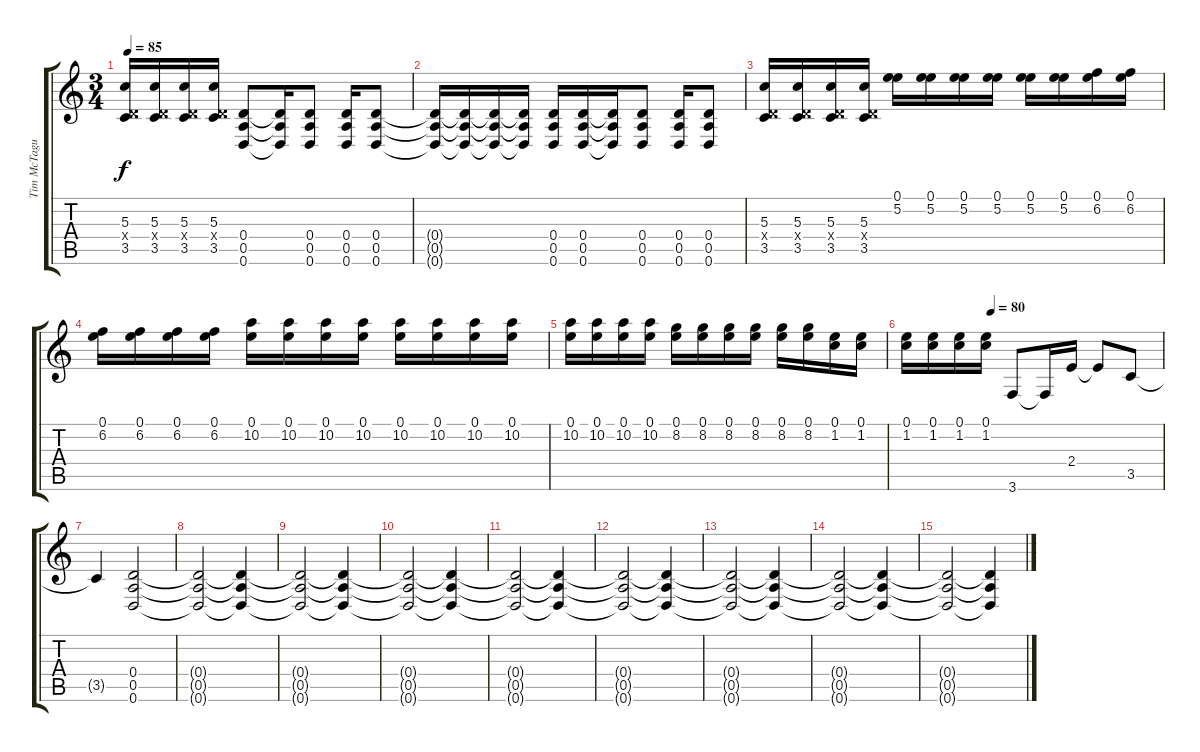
\track ("Tim McTague" "Tim McTagu") {instrument distortionguitar}
\staff {score tabs}
\tuning (E4 B3 G3 D3 A2 D2) {hide}
\ts (3 4)
\tempo 85
\clef g2
\ks c
(5.3 0.4{x} 3.5).16{dy f} (5.3 0.4{x} 3.5).16 (5.3 0.4{x} 3.5).16 (5.3 0.4{x} 3.5).16 (0.4 0.5 0.6).8 (0.4{t} 0.5{t} 0.6{t}).16 (0.4 0.5 0.6).8 (0.4 0.5 0.6).16 (0.4 0.5 0.6).8 |
(0.4{t} 0.5{t} 0.6{t}).16 (0.4{t} 0.5{t} 0.6{t}).16 (0.4{t} 0.5{t} 0.6{t}).16 (0.4{t} 0.5{t} 0.6{t}).16 (0.4 0.5 0.6).16 (0.4 0.5 0.6).16 (0.4{t} 0.5{t} 0.6{t}).16 (0.4 0.5 0.6).8 (0.4 0.5 0.6).16 (0.4 0.5 0.6).8 |
(5.3 0.4{x} 3.5).16 (5.3 0.4{x} 3.5).16 (5.3 0.4{x} 3.5).16 (5.3 0.4{x} 3.5).16 (0.1 5.2).16 (0.1 5.2).16 (0.1 5.2).16 (0.1 5.2).16 (0.1 5.2).16 (0.1 5.2).16 (0.1 6.2).16 (0.1 6.2).16 |
(0.1 6.2).16 (0.1 6.2).16 (0.1 6.2).16 (0.1 6.2).16 (0.1 10.2).16 (0.1 10.2).16 (0.1 10.2).16 (0.1 10.2).16 (0.1 10.2).16 (0.1 10.2).16 (0.1 10.2).16 (0.1 10.2).16 |
(0.1 10.2).16 (0.1 10.2).16 (0.1 10.2).16 (0.1 10.2).16 (0.1 8.2).16 (0.1 8.2).16 (0.1 8.2).16 (0.1 8.2).16 (0.1 8.2).16 (0.1 8.2).16 (0.1 1.2).16 (0.1 1.2).16 |
\tempo (80 0.3333333333333333)
(0.1 1.2).16 (0.1 1.2).16 (0.1 1.2).16 (0.1 1.2).16 3.6.8 3.6{t}.16 2.4.16 2.4{t}.8 3.5.8 |
3.5{t}.4 (0.4 0.5 0.6).2{volume 0} |
(0.4{t} 0.5{t} 0.6{t}).2 (0.4{t} 0.5{t} 0.6{t}).4 |
(0.4{t} 0.5{t} 0.6{t}).2 (0.4{t} 0.5{t} 0.6{t}).4 |
(0.4{t} 0.5{t} 0.6{t}).2 (0.4{t} 0.5{t} 0.6{t}).4 |
(0.4{t} 0.5{t} 0.6{t}).2 (0.4{t} 0.5{t} 0.6{t}).4 |
(0.4{t} 0.5{t} 0.6{t}).2 (0.4{t} 0.5{t} 0.6{t}).4 |
(0.4{t} 0.5{t} 0.6{t}).2 (0.4{t} 0.5{t} 0.6{t}).4 |
(0.4{t} 0.5{t} 0.6{t}).2 (0.4{t} 0.5{t} 0.6{t}).4 |
(0.4{t} 0.5{t} 0.6{t}).2 (0.4{t} 0.5{t} 0.6{t}).4
